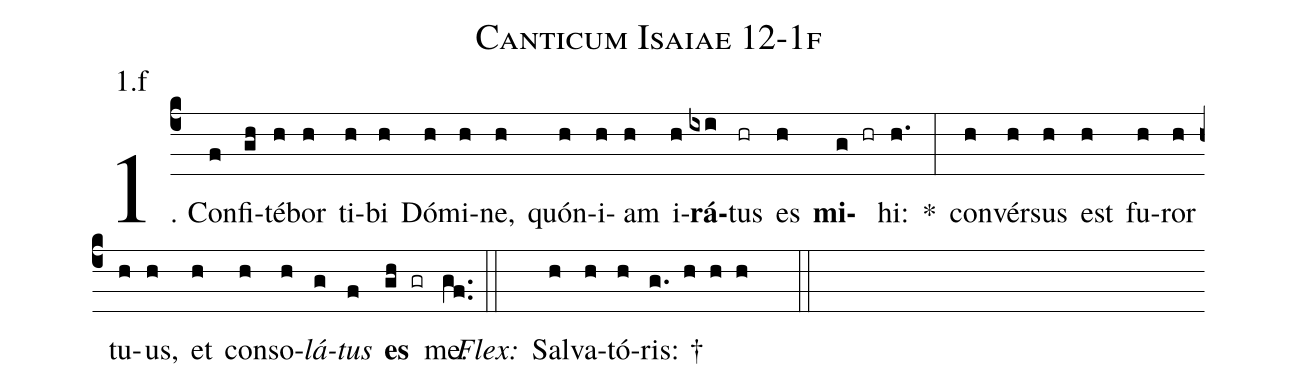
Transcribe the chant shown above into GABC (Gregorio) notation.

name: Canticum Isaiae 12-1f;
annotation: 1.f;
%%
(c4)1. Con(f)fi(gh)té(h)bor(h) ti(h)bi(h) Dó(h)mi(h)ne,(h) quón(h)i(h)am(h) i(h)<b>rá</b>(ixi)tus(hr) es(h) <b>mi</b>(g hr)hi:(h.) *(:) con(h)vér(h)sus(h) est(h) fu(h)ror(h) tu(h)us,(h) et(h) con(h)so(h)<i>lá</i>(g)<i>tus</i>(f) <b>es</b>(gh gr) me.(gf..) (::)
<i>Flex:</i>()  Sal(h)va(h)tó(h)ris: †(g. h h h  ::)
